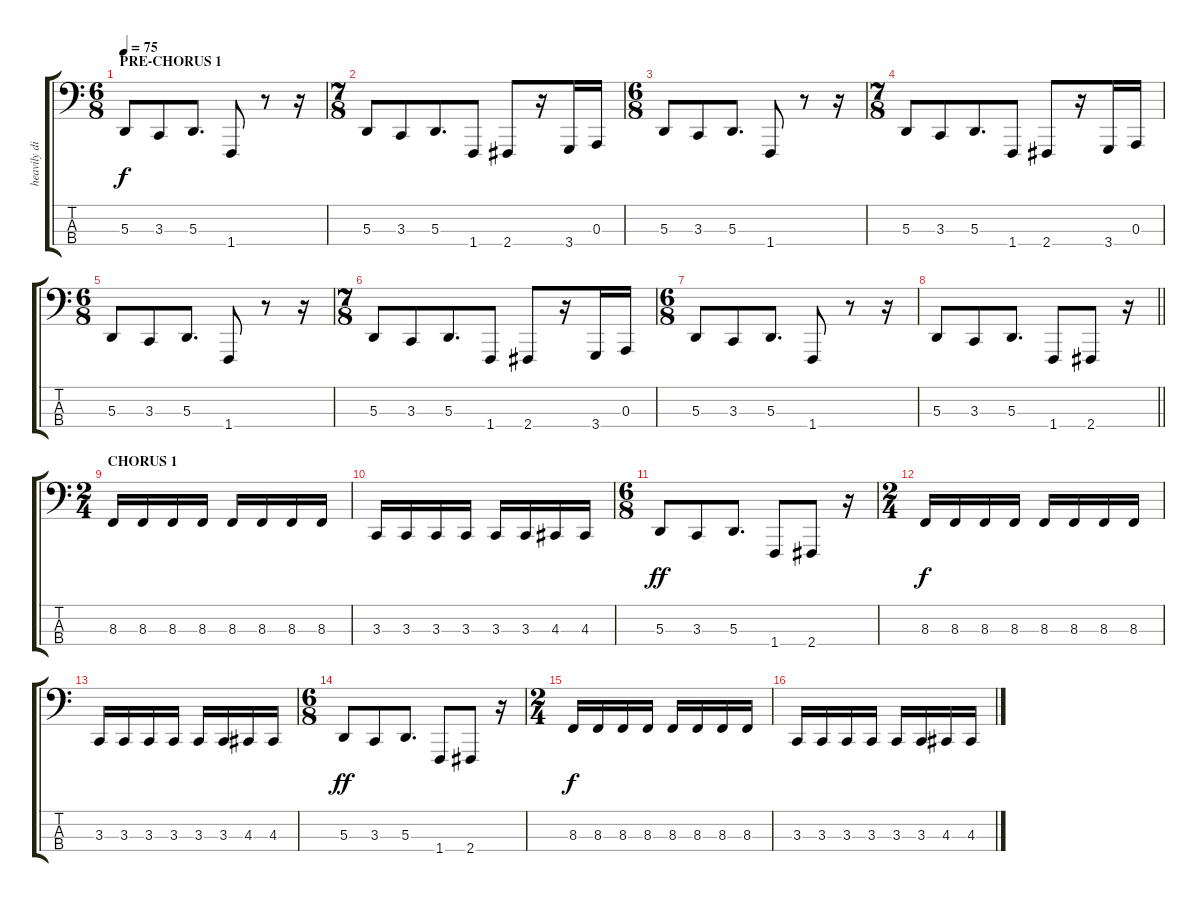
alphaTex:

\track ("heavily distorted bass" "heavily di") {instrument lead2sawtooth}
\staff {score tabs}
\tuning (G2 D2 A1 E1) {hide}
\ts (6 8)
\section ("" "PRE-CHORUS 1")
\tempo 75
\clef f4
\ks c
5.3.8{dy f} 3.3.8 5.3.8{d} 1.4.8 r.8 r.16 |
\ts (7 8)
5.3.8 3.3.8 5.3.8{d} 1.4.8 2.4.8 r.16 3.4.16 0.3.16 |
\ts (6 8)
5.3.8 3.3.8 5.3.8{d} 1.4.8 r.8 r.16 |
\ts (7 8)
5.3.8 3.3.8 5.3.8{d} 1.4.8 2.4.8 r.16 3.4.16 0.3.16 |
\ts (6 8)
5.3.8 3.3.8 5.3.8{d} 1.4.8 r.8 r.16 |
\ts (7 8)
5.3.8 3.3.8 5.3.8{d} 1.4.8 2.4.8 r.16 3.4.16 0.3.16 |
\ts (6 8)
5.3.8 3.3.8 5.3.8{d} 1.4.8 r.8 r.16 |
\barLineRight lightlight
5.3.8 3.3.8 5.3.8{d} 1.4.8 2.4.8 r.16 |
\ts (2 4)
\section ("" "CHORUS 1")
8.3.16 8.3.16 8.3.16 8.3.16 8.3.16 8.3.16 8.3.16 8.3.16 |
3.3.16 3.3.16 3.3.16 3.3.16 3.3.16 3.3.16 4.3.16 4.3.16 |
\ts (6 8)
5.3.8{dy ff} 3.3.8 5.3.8{d} 1.4.8 2.4.8 r.16 |
\ts (2 4)
8.3.16{dy f} 8.3.16 8.3.16 8.3.16 8.3.16 8.3.16 8.3.16 8.3.16 |
3.3.16 3.3.16 3.3.16 3.3.16 3.3.16 3.3.16 4.3.16 4.3.16 |
\ts (6 8)
5.3.8{dy ff} 3.3.8 5.3.8{d} 1.4.8 2.4.8 r.16 |
\ts (2 4)
8.3.16{dy f} 8.3.16 8.3.16 8.3.16 8.3.16 8.3.16 8.3.16 8.3.16 |
3.3.16 3.3.16 3.3.16 3.3.16 3.3.16 3.3.16 4.3.16 4.3.16
